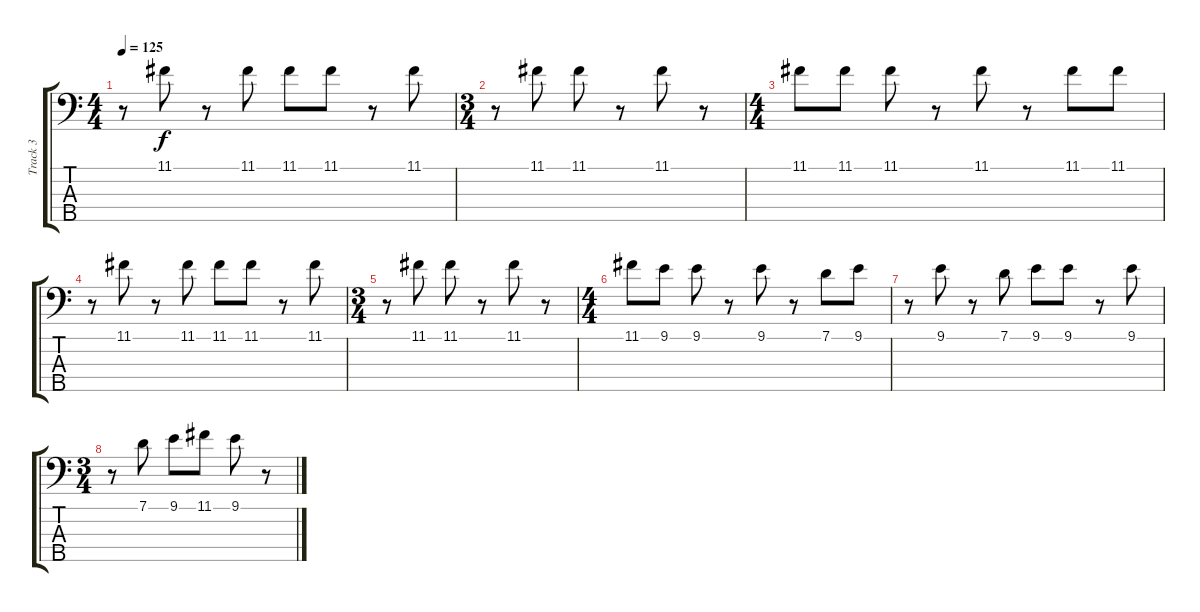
\track ("Track 3" "Track 3") {instrument electricbassfinger}
\staff {score tabs}
\tuning (G2 D2 A1 E1 B0) {hide}
\ts (4 4)
\tempo 125
\clef f4
\ks c
r.8{dy f} 11.1.8 r.8 11.1.8 11.1.8 11.1.8 r.8 11.1.8 |
\ts (3 4)
r.8 11.1.8 11.1.8 r.8 11.1.8 r.8 |
\ts (4 4)
11.1.8 11.1.8 11.1.8 r.8 11.1.8 r.8 11.1.8 11.1.8 |
r.8 11.1.8 r.8 11.1.8 11.1.8 11.1.8 r.8 11.1.8 |
\ts (3 4)
r.8 11.1.8 11.1.8 r.8 11.1.8 r.8 |
\ts (4 4)
11.1.8 9.1.8 9.1.8 r.8 9.1.8 r.8 7.1.8 9.1.8 |
r.8 9.1.8 r.8 7.1.8 9.1.8 9.1.8 r.8 9.1.8 |
\ts (3 4)
r.8 7.1.8 9.1.8 11.1.8 9.1.8 r.8
